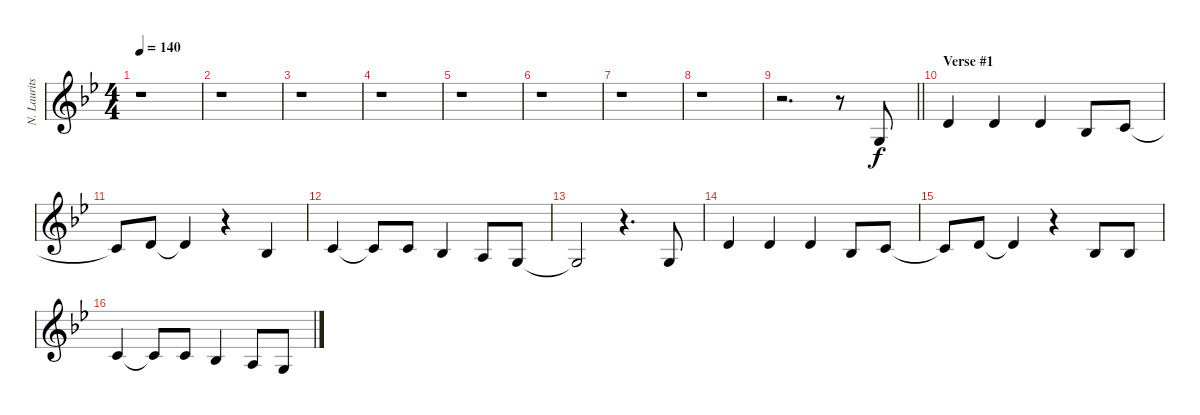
\track ("N. Lauritsen (Lead Vocals)" "N. Laurits") {instrument violin}
\staff {score}
\tuning (E4 B3 G3 D3 A2 E2) {hide}
\ts (4 4)
\tempo 140
\clef g2
\ks gminor
r.1{dy f} |
r.1 |
r.1 |
r.1 |
r.1 |
r.1 |
r.1 |
r.1 |
\barLineRight lightlight
r.2{d} r.8 5.4.8 |
\section ("" "Verse #1")
7.3.4 7.3.4 7.3.4 3.3.8 5.3.8 |
5.3{t}.8 7.3.8 7.3{t}.4 r.4 3.3.4 |
5.3.4 5.3{t}.8 5.3.8 3.3.4 7.4.8 5.4.8 |
5.4{t}.2 r.4{d} 5.4.8 |
7.3.4 7.3.4 7.3.4 3.3.8 5.3.8 |
5.3{t}.8 7.3.8 7.3{t}.4 r.4 3.3.8 3.3.8 |
5.3.4 5.3{t}.8 5.3.8 3.3.4 7.4.8 5.4.8
